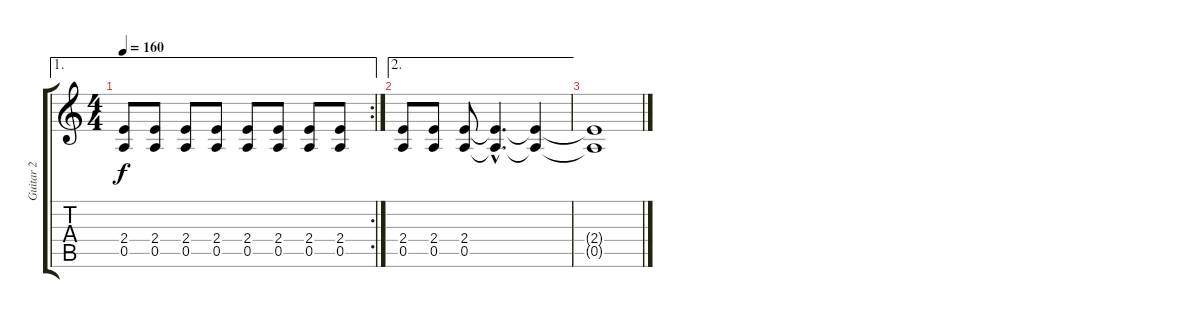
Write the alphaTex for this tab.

\track ("Guitar 2" "Guitar 2") {instrument electricguitarjazz}
\staff {score tabs}
\tuning (E4 B3 G3 D3 A2 E2) {hide}
\ae 1
\rc 2
\ts (4 4)
\tempo 160
\clef g2
\ks c
(2.4 0.5).8{dy f} (2.4 0.5).8 (2.4 0.5).8 (2.4 0.5).8 (2.4 0.5).8 (2.4 0.5).8 (2.4 0.5).8 (2.4 0.5).8 |
\ae 2
(2.4 0.5).8 (2.4 0.5).8 (2.4 0.5).8 (2.4{hac t} 0.5{hac t}).4{d} (2.4{t} 0.5{t}).4 |
(2.4{t} 0.5{t}).1
